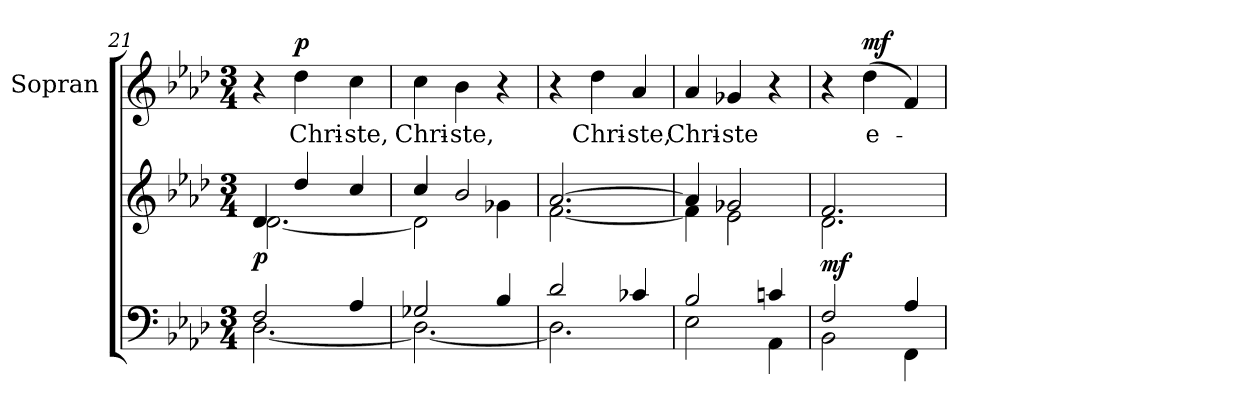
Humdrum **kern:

**kern	**kern	**dynam	**kern	**text	**dynam
*part2	*part2	*part2	*part1	*part1	*part1
*staff3	*staff2	*staff2/3	*staff1	*staff1	*staff1
*	*	*	*I"Sopran	*	*
*	*	*	*I'S.	*	*
!!LO:PB:g=z
*clefF4	*clefG2	*	*clefG2	*	*
*k[b-e-a-d-]	*k[b-e-a-d-]	*	*k[b-e-a-d-]	*	*
*A-:	*A-:	*	*A-:	*	*
*M3/4	*M3/4	*	*M3/4	*	*
=21	=21	=21	=21	=21	=21
*^	*^	*	*	*	*
!	!	!	!	!LO:DY:b	!	!	!
2F/	[<2.D-\	4d-/	[<2.d-\	p	4r	.	.
!	!	!	!	!	!	!LO:LY:b	!LO:DY:a
.	.	4dd-/	.	.	4dd-\	Chri-	p
!	!	!	!	!	!	!LO:LY:b	!
4A-/	.	4cc/	.	.	4cc\	-ste,	.
=22	=22	=22	=22	=22	=22	=22	=22
!	!	!	!	!	!	!LO:LY:b	!
2G-X/	2.D-\_	4cc/	2d-\]	.	4cc\	Chri-	.
!	!	!	!	!	!	!LO:LY:b	!
.	.	2b-/	.	.	4b-\	-ste,	.
4B-/	.	.	4g-X\	.	4r	.	.
=23	=23	=23	=23	=23	=23	=23	=23
2d-/	2.D-\]	[>2.a-/	[<2.f\	.	4r	.	.
!	!	!	!	!	!	!LO:LY:b	!
.	.	.	.	.	4dd-\	Chri-	.
!	!	!	!	!	!	!LO:LY:b	!
4c-X/	.	.	.	.	4a-/	-ste,	.
=24	=24	=24	=24	=24	=24	=24	=24
!	!	!	!	!	!	!LO:LY:b	!
2B-/	2E-\	4a-/]	4f\]	.	4a-/	Chri-	.
!	!	!	!	!	!	!LO:LY:b	!
.	.	2g-X/	2e-\	.	4g-X/	-ste	.
4cn/	4AA-\	.	.	.	4r	.	.
=25	=25	=25	=25	=25	=25	=25	=25
!	!	!	!	!LO:DY:b	!	!	!
2F/	2BB-\	2.f/	2.d-\	mf	4r	.	.
!	!	!	!	!	!	!LO:LY:b	!LO:DY:a
.	.	.	.	.	(>4dd-\	e-	mf
4A-/	4FF\	.	.	.	4f/)	.	.
*v	*v	*	*	*	*	*	*
*	*v	*v	*	*	*	*
=	=	=	=	=	=
*-	*-	*-	*-	*-	*-
